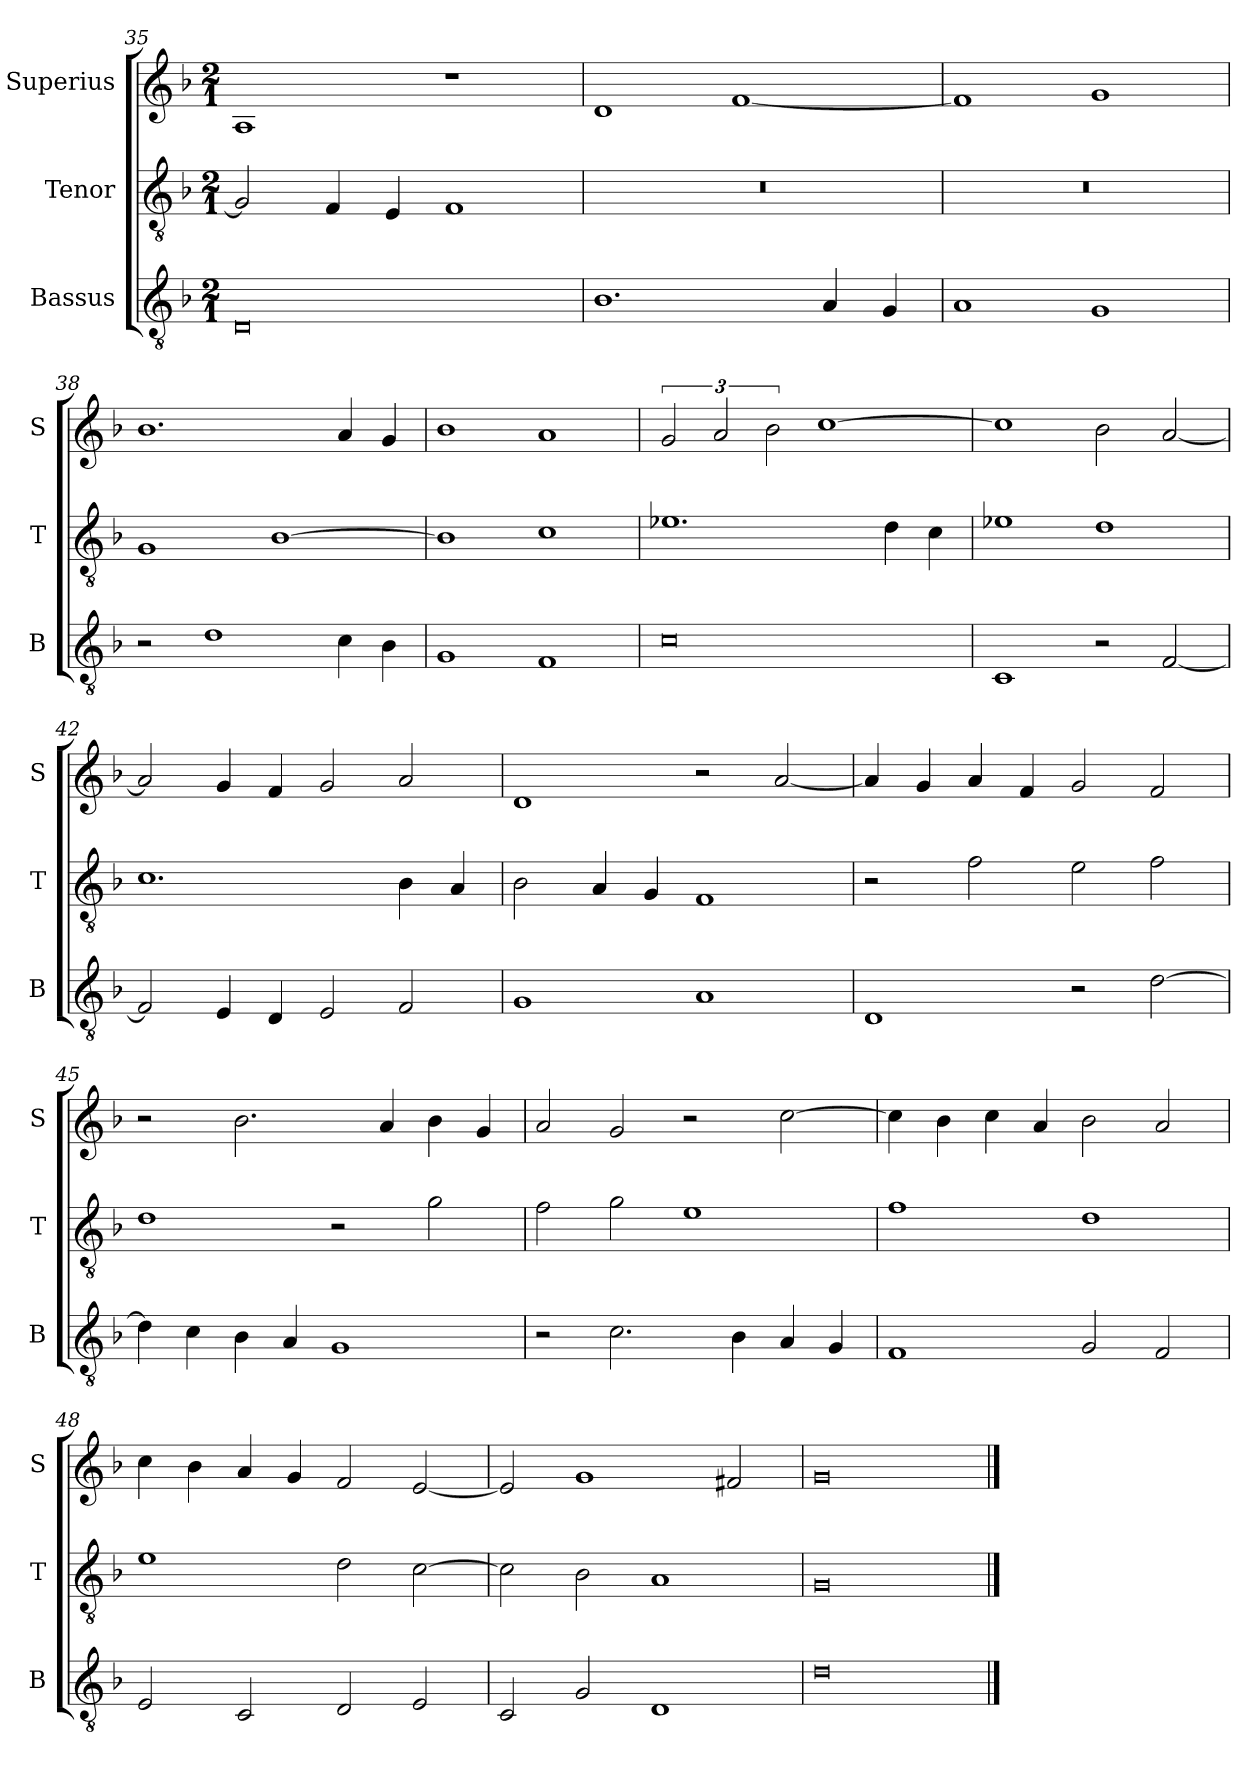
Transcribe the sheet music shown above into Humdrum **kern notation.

**kern	**kern	**kern
*part3	*part2	*part1
*staff3	*staff2	*staff1
*I"Bassus	*I"Tenor	*I"Superius
*I'B	*I'T	*I'S
*clefGv2	*clefGv2	*clefG2
*k[b-]	*k[b-]	*k[b-]
*M2/1	*M2/1	*M2/1
=35	=35	=35
0D	2G/]	1A
.	4F/	.
.	4E/	.
.	1F	1r
=36	=36	=36
1.B-	0r	1d
.	.	[1f
4A/	.	.
4G/	.	.
=37	=37	=37
1A	0r	1f]
1G	.	1g
=38	=38	=38
2r	1G	1.b-
1d	.	.
.	[1B-	.
4c\	.	4a/
4B-\	.	4g/
=39	=39	=39
1G	1B-]	1b-
1F	1c	1a
=40	=40	=40
0c	1.e-X	3g/
.	.	3a/
.	.	3b-\
.	.	[1cc
.	4d\	.
.	4c\	.
=41	=41	=41
1C	1e-X	1cc]
2r	1d	2b-\
[2F/	.	[2a/
=42	=42	=42
2F/]	1.c	2a/]
4E/	.	4g/
4D/	.	4f/
2E/	.	2g/
2F/	4B-\	2a/
.	4A/	.
=43	=43	=43
1G	2B-\	1d
.	4A/	.
.	4G/	.
1A	1F	2r
.	.	[2a/
=44	=44	=44
1D	2r	4a/]
.	.	4g/
.	2f\	4a/
.	.	4f/
2r	2e\	2g/
[2d\	2f\	2f/
=45	=45	=45
4d\]	1d	2r
4c\	.	.
4B-\	.	2.b-\
4A/	.	.
1G	2r	.
.	.	4a/
.	2g\	4b-\
.	.	4g/
=46	=46	=46
2r	2f\	2a/
2.c\	2g\	2g/
.	1e	2r
4B-\	.	.
4A/	.	[2cc\
4G/	.	.
=47	=47	=47
1F	1f	4cc\]
.	.	4b-\
.	.	4cc\
.	.	4a/
2G/	1d	2b-\
2F/	.	2a/
=48	=48	=48
2E/	1e	4cc\
.	.	4b-\
2C/	.	4a/
.	.	4g/
2D/	2d\	2f/
2E/	[2c\	[2e/
=49	=49	=49
2C/	2c\]	2e/]
2G/	2B-\	1g
1D	1A	.
.	.	2f#X/
=50	=50	=50
0d	0G	0g
==	==	==
*-	*-	*-
